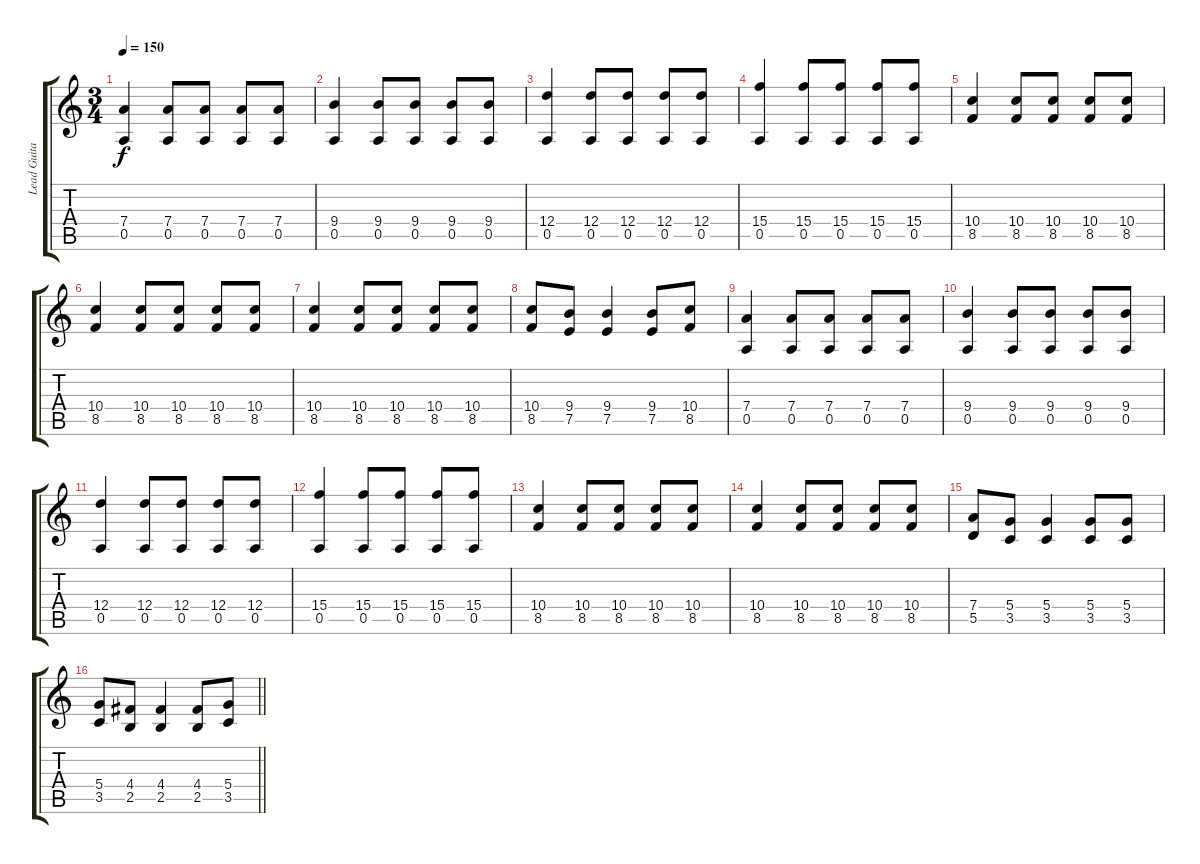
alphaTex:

\track ("Lead Guitar" "Lead Guita") {instrument distortionguitar}
\staff {score tabs}
\tuning (E4 B3 G3 D3 A2 E2) {hide}
\ts (3 4)
\tempo 150
\clef g2
\ks c
(7.4 0.5).4{dy f} (7.4 0.5).8 (7.4 0.5).8 (7.4 0.5).8 (7.4 0.5).8 |
(9.4 0.5).4 (9.4 0.5).8 (9.4 0.5).8 (9.4 0.5).8 (9.4 0.5).8 |
(12.4 0.5).4 (12.4 0.5).8 (12.4 0.5).8 (12.4 0.5).8 (12.4 0.5).8 |
(15.4 0.5).4 (15.4 0.5).8 (15.4 0.5).8 (15.4 0.5).8 (15.4 0.5).8 |
(10.4 8.5).4 (10.4 8.5).8 (10.4 8.5).8 (10.4 8.5).8 (10.4 8.5).8 |
(10.4 8.5).4 (10.4 8.5).8 (10.4 8.5).8 (10.4 8.5).8 (10.4 8.5).8 |
(10.4 8.5).4 (10.4 8.5).8 (10.4 8.5).8 (10.4 8.5).8 (10.4 8.5).8 |
(10.4 8.5).8 (9.4 7.5).8 (9.4 7.5).4 (9.4 7.5).8 (10.4 8.5).8 |
(7.4 0.5).4 (7.4 0.5).8 (7.4 0.5).8 (7.4 0.5).8 (7.4 0.5).8 |
(9.4 0.5).4 (9.4 0.5).8 (9.4 0.5).8 (9.4 0.5).8 (9.4 0.5).8 |
(12.4 0.5).4 (12.4 0.5).8 (12.4 0.5).8 (12.4 0.5).8 (12.4 0.5).8 |
(15.4 0.5).4 (15.4 0.5).8 (15.4 0.5).8 (15.4 0.5).8 (15.4 0.5).8 |
(10.4 8.5).4 (10.4 8.5).8 (10.4 8.5).8 (10.4 8.5).8 (10.4 8.5).8 |
(10.4 8.5).4 (10.4 8.5).8 (10.4 8.5).8 (10.4 8.5).8 (10.4 8.5).8 |
(7.4 5.5).8 (5.4 3.5).8 (5.4 3.5).4 (5.4 3.5).8 (5.4 3.5).8 |
\barLineRight lightlight
(5.4 3.5).8 (4.4 2.5).8 (4.4 2.5).4 (4.4 2.5).8 (5.4 3.5).8
